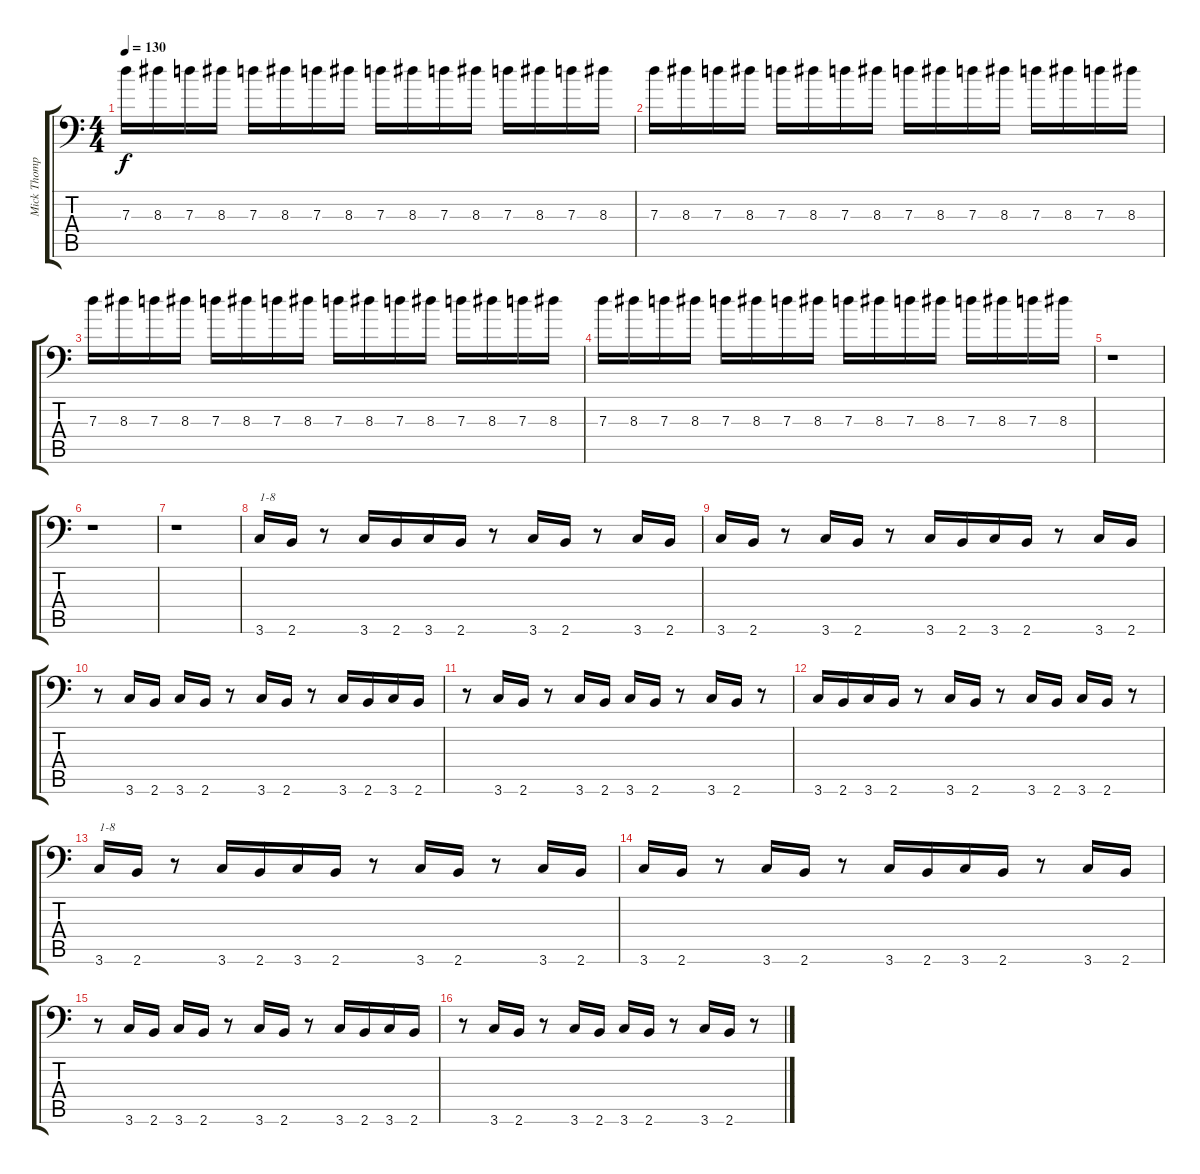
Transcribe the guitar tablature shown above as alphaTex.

\track ("Mick Thompson" "Mick Thomp") {instrument distortionguitar}
\staff {score tabs}
\tuning (E4 B3 G3 A2 E2 A1) {hide}
\ts (4 4)
\tempo 130
\clef f4
\ks c
7.3.16{dy f} 8.3.16 7.3.16 8.3.16 7.3.16 8.3.16 7.3.16 8.3.16 7.3.16 8.3.16 7.3.16 8.3.16 7.3.16 8.3.16 7.3.16 8.3.16 |
7.3.16 8.3.16 7.3.16 8.3.16 7.3.16 8.3.16 7.3.16 8.3.16 7.3.16 8.3.16 7.3.16 8.3.16 7.3.16 8.3.16 7.3.16 8.3.16 |
7.3.16 8.3.16 7.3.16 8.3.16 7.3.16 8.3.16 7.3.16 8.3.16 7.3.16 8.3.16 7.3.16 8.3.16 7.3.16 8.3.16 7.3.16 8.3.16 |
7.3.16 8.3.16 7.3.16 8.3.16 7.3.16 8.3.16 7.3.16 8.3.16 7.3.16 8.3.16 7.3.16 8.3.16 7.3.16 8.3.16 7.3.16 8.3.16 |
r.1 |
r.1 |
r.1 |
3.6.16{txt "1-8"} 2.6.16 r.8 3.6.16 2.6.16 3.6.16 2.6.16 r.8 3.6.16 2.6.16 r.8 3.6.16 2.6.16 |
3.6.16 2.6.16 r.8 3.6.16 2.6.16 r.8 3.6.16 2.6.16 3.6.16 2.6.16 r.8 3.6.16 2.6.16 |
r.8 3.6.16 2.6.16 3.6.16 2.6.16 r.8 3.6.16 2.6.16 r.8 3.6.16 2.6.16 3.6.16 2.6.16 |
r.8 3.6.16 2.6.16 r.8 3.6.16 2.6.16 3.6.16 2.6.16 r.8 3.6.16 2.6.16 r.8 |
3.6.16 2.6.16 3.6.16 2.6.16 r.8 3.6.16 2.6.16 r.8 3.6.16 2.6.16 3.6.16 2.6.16 r.8 |
3.6.16{txt "1-8"} 2.6.16 r.8 3.6.16 2.6.16 3.6.16 2.6.16 r.8 3.6.16 2.6.16 r.8 3.6.16 2.6.16 |
3.6.16 2.6.16 r.8 3.6.16 2.6.16 r.8 3.6.16 2.6.16 3.6.16 2.6.16 r.8 3.6.16 2.6.16 |
r.8 3.6.16 2.6.16 3.6.16 2.6.16 r.8 3.6.16 2.6.16 r.8 3.6.16 2.6.16 3.6.16 2.6.16 |
r.8 3.6.16 2.6.16 r.8 3.6.16 2.6.16 3.6.16 2.6.16 r.8 3.6.16 2.6.16 r.8
